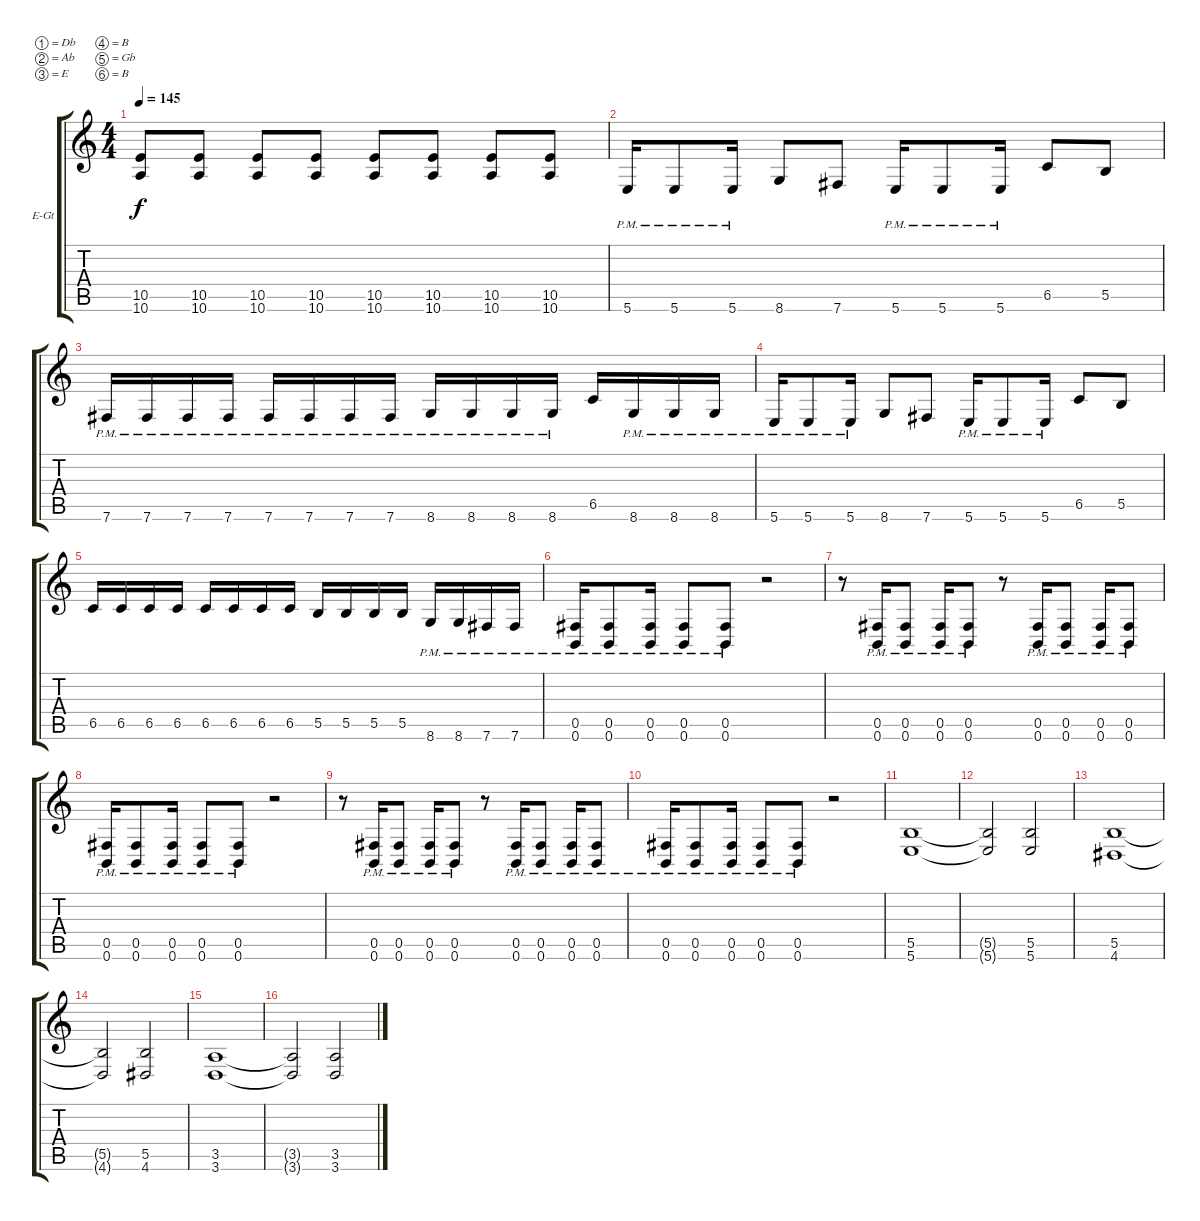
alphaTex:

\defaultSystemsLayout 4
\bracketExtendMode groupsimilarinstruments
\firstSystemTrackNameOrientation horizontal
\otherSystemsTrackNameOrientation horizontal
\track ("Guitar ll" "E-Gt") {instrument overdrivenguitar}
\staff {score tabs}
\tuning (Db4 Ab3 E3 B2 Gb2 B1)
\ts (4 4)
\tempo 145
\clef g2
\scale
1.03909
\ks c
(10.6 10.5).8{dy f} (10.6 10.5).8 (10.6 10.5).8 (10.6 10.5).8 (10.6 10.5).8 (10.6 10.5).8 (10.6 10.5).8 (10.6 10.5).8 |
\scale
0.960908 5.6{pm}.16 5.6{pm}.8 5.6{pm}.16 8.6.8 7.6.8 5.6{pm}.16 5.6{pm}.8 5.6{pm}.16 6.5.8 5.5.8 |
\scale
1.03909 7.6{pm}.16 7.6{pm}.16 7.6{pm}.16 7.6{pm}.16 7.6{pm}.16 7.6{pm}.16 7.6{pm}.16 7.6{pm}.16 8.6{pm}.16 8.6{pm}.16 8.6{pm}.16 8.6{pm}.16 6.5.16 8.6{pm}.16 8.6{pm}.16 8.6{pm}.16 |
\scale
0.960908 5.6{pm}.16 5.6{pm}.8 5.6{pm}.16 8.6.8 7.6.8 5.6{pm}.16 5.6{pm}.8 5.6{pm}.16 6.5.8 5.5.8 |
\scale
1.03909 6.5.16 6.5.16 6.5.16 6.5.16 6.5.16 6.5.16 6.5.16 6.5.16 5.5.16 5.5.16 5.5.16 5.5.16 8.6{pm}.16 8.6{pm}.16 7.6{pm}.16 7.6{pm}.16 |
\scale
0.960908 (0.6{pm} 0.5{pm}).16 (0.6{pm} 0.5{pm}).8 (0.6{pm} 0.5{pm}).16 (0.6{pm} 0.5{pm}).8 (0.6{pm} 0.5{pm}).8 r.2 |
\scale
1.03909 r.8 (0.6{pm} 0.5{pm}).16 (0.5{pm} 0.6{pm}).8 (0.5{pm} 0.6{pm}).16 (0.6{pm} 0.5{pm}).8 r.8 (0.6{pm} 0.5{pm}).16 (0.5{pm} 0.6{pm}).8 (0.5{pm} 0.6{pm}).16 (0.5{pm} 0.6{pm}).8 |
\scale
0.960908 (0.6{pm} 0.5{pm}).16 (0.6{pm} 0.5{pm}).8 (0.6{pm} 0.5{pm}).16 (0.6{pm} 0.5{pm}).8 (0.6{pm} 0.5{pm}).8 r.2 |
\scale
1.03909 r.8 (0.6{pm} 0.5{pm}).16 (0.5{pm} 0.6{pm}).8 (0.5{pm} 0.6{pm}).16 (0.6{pm} 0.5{pm}).8 r.8 (0.6{pm} 0.5{pm}).16 (0.5{pm} 0.6{pm}).8 (0.5{pm} 0.6{pm}).16 (0.5{pm} 0.6{pm}).8 |
\scale
0.960908 (0.6{pm} 0.5{pm}).16 (0.6{pm} 0.5{pm}).8 (0.6{pm} 0.5{pm}).16 (0.6{pm} 0.5{pm}).8 (0.6{pm} 0.5{pm}).8 r.2 |
\scale
1.03909 (5.6 5.5).1 |
\scale
0.960908 (5.5{t} 5.6{t}).2 (5.6 5.5).2 |
\scale
1.03909 (5.5 4.6).1 |
\scale
0.960908 (4.6{t} 5.5{t}).2 (5.5 4.6).2 |
\scale
1.03909 (3.6 3.5).1 |
\scale
0.960908 (3.5{t} 3.6{t}).2 (3.6 3.5).2
